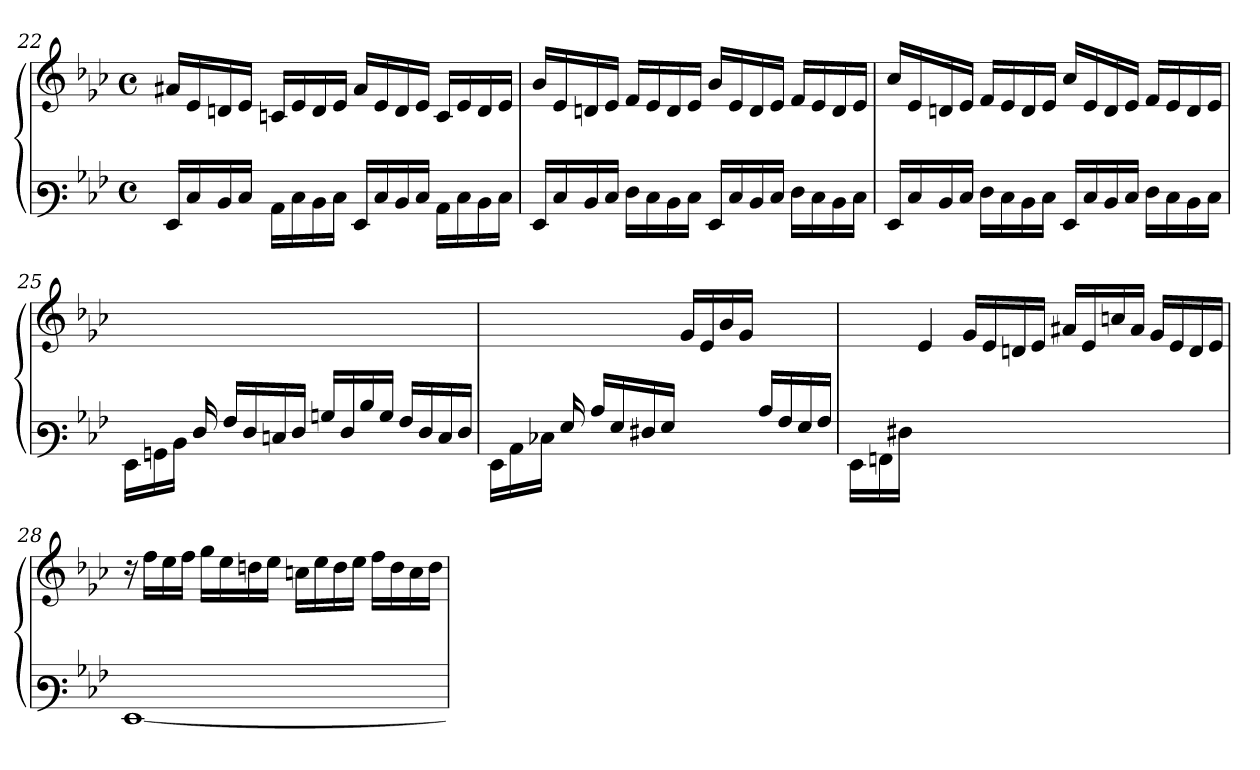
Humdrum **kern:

**kern	**kern
*part1	*part1
*staff2	*staff1
!!LO:LB:g=z
*clefF3	*clefG3
*k[b-e-a-]	*k[b-e-a-]
*M4/4	*M4/4
*met(c)	*met(c)
=22	=22
16GG/LL	16f#X/LL
16E-/	16c/
16D/	16Bn/
16E-/JJ	16c/JJ
16C\LL	16An/LL
16E-\	16c/
16D\	16B/
16E-\JJ	16c/JJ
16GG/LL	16f#/LL
16E-/	16c/
16D/	16B/
16E-/JJ	16c/JJ
16C\LL	16A/LL
16E-\	16c/
16D\	16B/
16E-\JJ	16c/JJ
=23	=23
16GG/LL	16g/LL
16E-/	16c/
16D/	16Bn/
16E-/JJ	16c/JJ
16F\LL	16d/LL
16E-\	16c/
16D\	16B/
16E-\JJ	16c/JJ
16GG/LL	16g/LL
16E-/	16c/
16D/	16B/
16E-/JJ	16c/JJ
16F\LL	16d/LL
16E-\	16c/
16D\	16B/
16E-\JJ	16c/JJ
=24	=24
16GG/LL	16a-/LL
16E-/	16c/
16D/	16Bn/
16E-/JJ	16c/JJ
16F\LL	16d/LL
16E-\	16c/
16D\	16B/
16E-\JJ	16c/JJ
16GG/LL	16a-/LL
16E-/	16c/
16D/	16B/
16E-/JJ	16c/JJ
16F\LL	16d/LL
16E-\	16c/
16D\	16B/
16E-\JJ	16c/JJ
!!LO:LB:g=z
=25	=25
16GG\LL	1ryy
16BBn\	.
16D\JJ	.
16F/	.
16A-/LL	.
16F/	.
16En/	.
16F/JJ	.
16Bn/LL	.
16F/	.
16d/	.
16B/JJ	.
16A-/LL	.
16F/	.
16E/	.
16F/JJ	.
=26	=26
16GG\LL	2ryy
16C\	.
16E-X\JJ	.
16G/	.
16c/LL	.
16G/	.
16F#X/	.
16G/JJ	.
4ryy	16e-/LL
.	16c/
.	16g/
.	16e-/JJ
16c/LL	4ryy
16A-/	.
16G/	.
16A-/JJ	.
=27	=27
16GG\LL	8.ryy
16AAn\	.
16F#X\JJ	.
1ryy	4c/
.	16e-/LL
.	16c/
.	16Bn/
.	16c/JJ
.	16f#X/LL
.	16c/
.	16an/
.	16f#/JJ
.	16e-/LL
.	16c/
.	16B/
.	16c/JJ
!!LO:LB:g=z
=28	=28
[<1GG	16ra
.	16dd\LL
.	16cc\
.	16dd\JJ
.	16ee-\LL
.	16cc\
.	16bn\
.	16cc\JJ
.	16an\LL
.	16cc\
.	16b\
.	16cc\JJ
.	16dd\LL
.	16b\
.	16a\
.	16b\JJ
=	=
*-	*-
